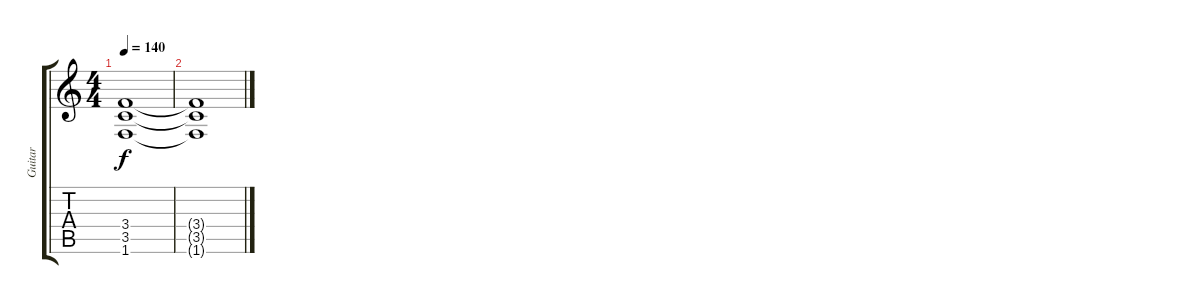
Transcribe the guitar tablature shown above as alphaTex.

\track ("Guitar" "Guitar") {instrument distortionguitar}
\staff {score tabs}
\tuning (E4 B3 G3 D3 A2 E2) {hide}
\ts (4 4)
\tempo 140
\clef g2
\ks c
(3.4 3.5 1.6).1{dy f} |
(3.4{t} 3.5{t} 1.6{t}).1
